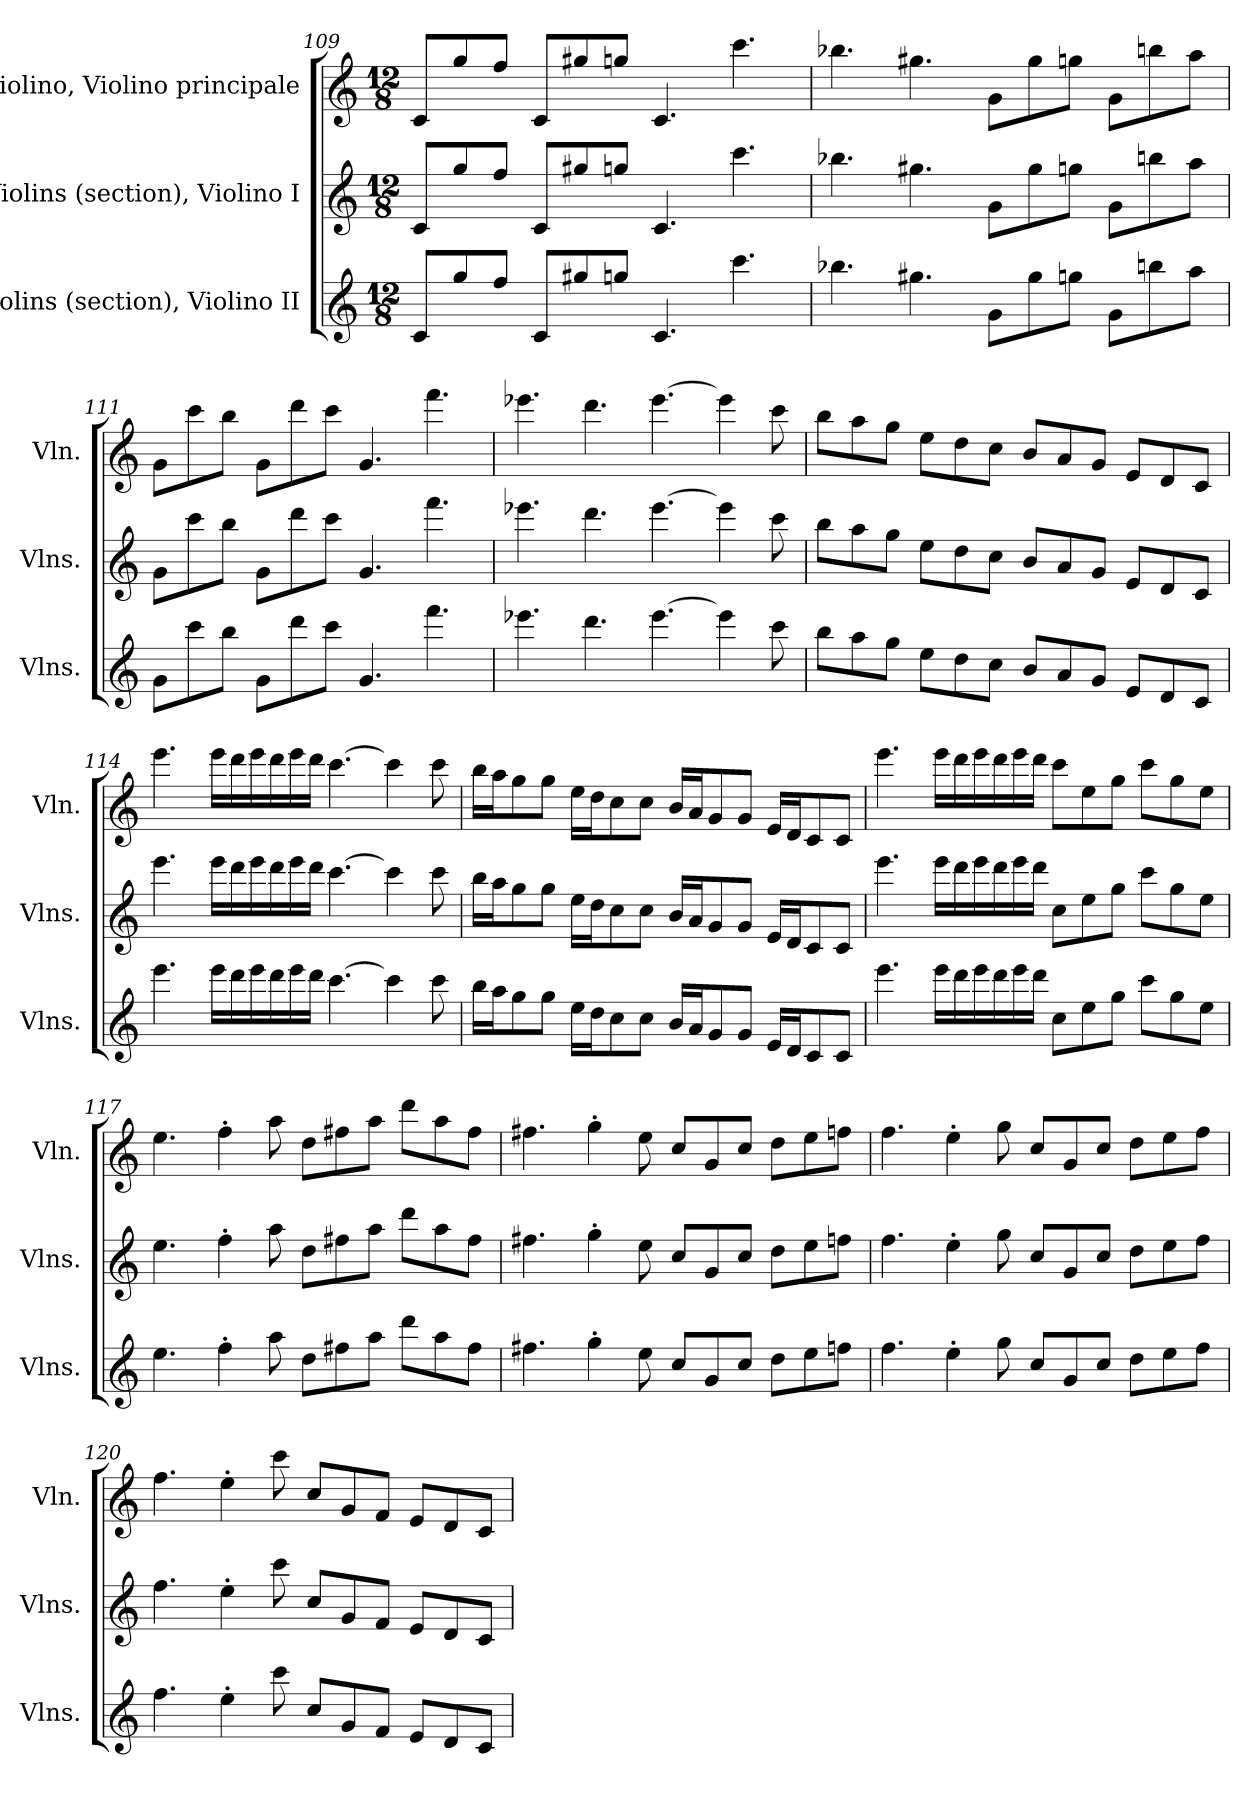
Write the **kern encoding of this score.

**kern	**kern	**kern
*part3	*part2	*part1
*staff3	*staff2	*staff1
*I"Violins (section), Violino II	*I"Violins (section), Violino I	*I"Violino, Violino principale
*I'Vlns.	*I'Vlns.	*I'Vln.
*clefG2	*clefG2	*clefG2
*k[]	*k[]	*k[]
*M12/8	*M12/8	*M12/8
=109	=109	=109
8c/L	8c/L	8c/L
8gg/	8gg/	8gg/
8ff/J	8ff/J	8ff/J
8c/L	8c/L	8c/L
8gg#X/	8gg#X/	8gg#X/
8ggn/J	8ggn/J	8ggn/J
4.c/	4.c/	4.c/
4.ccc\	4.ccc\	4.ccc\
=110	=110	=110
4.bb-X\	4.bb-X\	4.bb-X\
4.gg#X\	4.gg#X\	4.gg#X\
8g\L	8g\L	8g\L
8gg#\	8gg#\	8gg#\
8ggn\J	8ggn\J	8ggn\J
8g\L	8g\L	8g\L
8bbn\	8bbn\	8bbn\
8aa\J	8aa\J	8aa\J
!!LO:LB:g=z
=111	=111	=111
8g\L	8g\L	8g\L
8ccc\	8ccc\	8ccc\
8bb\J	8bb\J	8bb\J
8g\L	8g\L	8g\L
8ddd\	8ddd\	8ddd\
8ccc\J	8ccc\J	8ccc\J
4.g/	4.g/	4.g/
4.fff\	4.fff\	4.fff\
=112	=112	=112
4.eee-X\	4.eee-X\	4.eee-X\
4.ddd\	4.ddd\	4.ddd\
[4.eee-\	[4.eee-\	[4.eee-\
4eee-\]	4eee-\]	4eee-\]
8ccc\	8ccc\	8ccc\
=113	=113	=113
8bb\L	8bb\L	8bb\L
8aa\	8aa\	8aa\
8gg\J	8gg\J	8gg\J
8ee\L	8ee\L	8ee\L
8dd\	8dd\	8dd\
8cc\J	8cc\J	8cc\J
8b/L	8b/L	8b/L
8a/	8a/	8a/
8g/J	8g/J	8g/J
8e/L	8e/L	8e/L
8d/	8d/	8d/
8c/J	8c/J	8c/J
!!LO:PB:g=z
=114	=114	=114
4.eee\	4.eee\	4.eee\
16eee\LL	16eee\LL	16eee\LL
16ddd\	16ddd\	16ddd\
16eee\	16eee\	16eee\
16ddd\	16ddd\	16ddd\
16eee\	16eee\	16eee\
16ddd\JJ	16ddd\JJ	16ddd\JJ
[4.ccc\	[4.ccc\	[4.ccc\
4ccc\]	4ccc\]	4ccc\]
8ccc\	8ccc\	8ccc\
=115	=115	=115
16bb\LL	16bb\LL	16bb\LL
16aa\J	16aa\J	16aa\J
8gg\	8gg\	8gg\
8gg\J	8gg\J	8gg\J
16ee\LL	16ee\LL	16ee\LL
16dd\J	16dd\J	16dd\J
8cc\	8cc\	8cc\
8cc\J	8cc\J	8cc\J
16b/LL	16b/LL	16b/LL
16a/J	16a/J	16a/J
8g/	8g/	8g/
8g/J	8g/J	8g/J
16e/LL	16e/LL	16e/LL
16d/J	16d/J	16d/J
8c/	8c/	8c/
8c/J	8c/J	8c/J
!!LO:LB:g=z
=116	=116	=116
4.eee\	4.eee\	4.eee\
16eee\LL	16eee\LL	16eee\LL
16ddd\	16ddd\	16ddd\
16eee\	16eee\	16eee\
16ddd\	16ddd\	16ddd\
16eee\	16eee\	16eee\
16ddd\JJ	16ddd\JJ	16ddd\JJ
8cc\L	8cc\L	8ccc\L
8ee\	8ee\	8ee\
8gg\J	8gg\J	8gg\J
8ccc\L	8ccc\L	8ccc\L
8gg\	8gg\	8gg\
8ee\J	8ee\J	8ee\J
=117	=117	=117
4.ee\	4.ee\	4.ee\
4ff'\	4ff'\	4ff'\
8aa\	8aa\	8aa\
8dd\L	8dd\L	8dd\L
8ff#X\	8ff#X\	8ff#X\
8aa\J	8aa\J	8aa\J
8ddd\L	8ddd\L	8ddd\L
8aa\	8aa\	8aa\
8ff#\J	8ff#\J	8ff#\J
=118	=118	=118
4.ff#X\	4.ff#X\	4.ff#X\
4gg'\	4gg'\	4gg'\
8ee\	8ee\	8ee\
8cc/L	8cc/L	8cc/L
8g/	8g/	8g/
8cc/J	8cc/J	8cc/J
8dd\L	8dd\L	8dd\L
8ee\	8ee\	8ee\
8ffn\J	8ffn\J	8ffn\J
!!LO:LB:g=z
=119	=119	=119
4.ff\	4.ff\	4.ff\
4ee'\	4ee'\	4ee'\
8gg\	8gg\	8gg\
8cc/L	8cc/L	8cc/L
8g/	8g/	8g/
8cc/J	8cc/J	8cc/J
8dd\L	8dd\L	8dd\L
8ee\	8ee\	8ee\
8ff\J	8ff\J	8ff\J
=120	=120	=120
4.ff\	4.ff\	4.ff\
4ee'\	4ee'\	4ee'\
8ccc\	8ccc\	8ccc\
8cc/L	8cc/L	8cc/L
8g/	8g/	8g/
8f/J	8f/J	8f/J
8e/L	8e/L	8e/L
8d/	8d/	8d/
8c/J	8c/J	8c/J
=	=	=
*-	*-	*-
